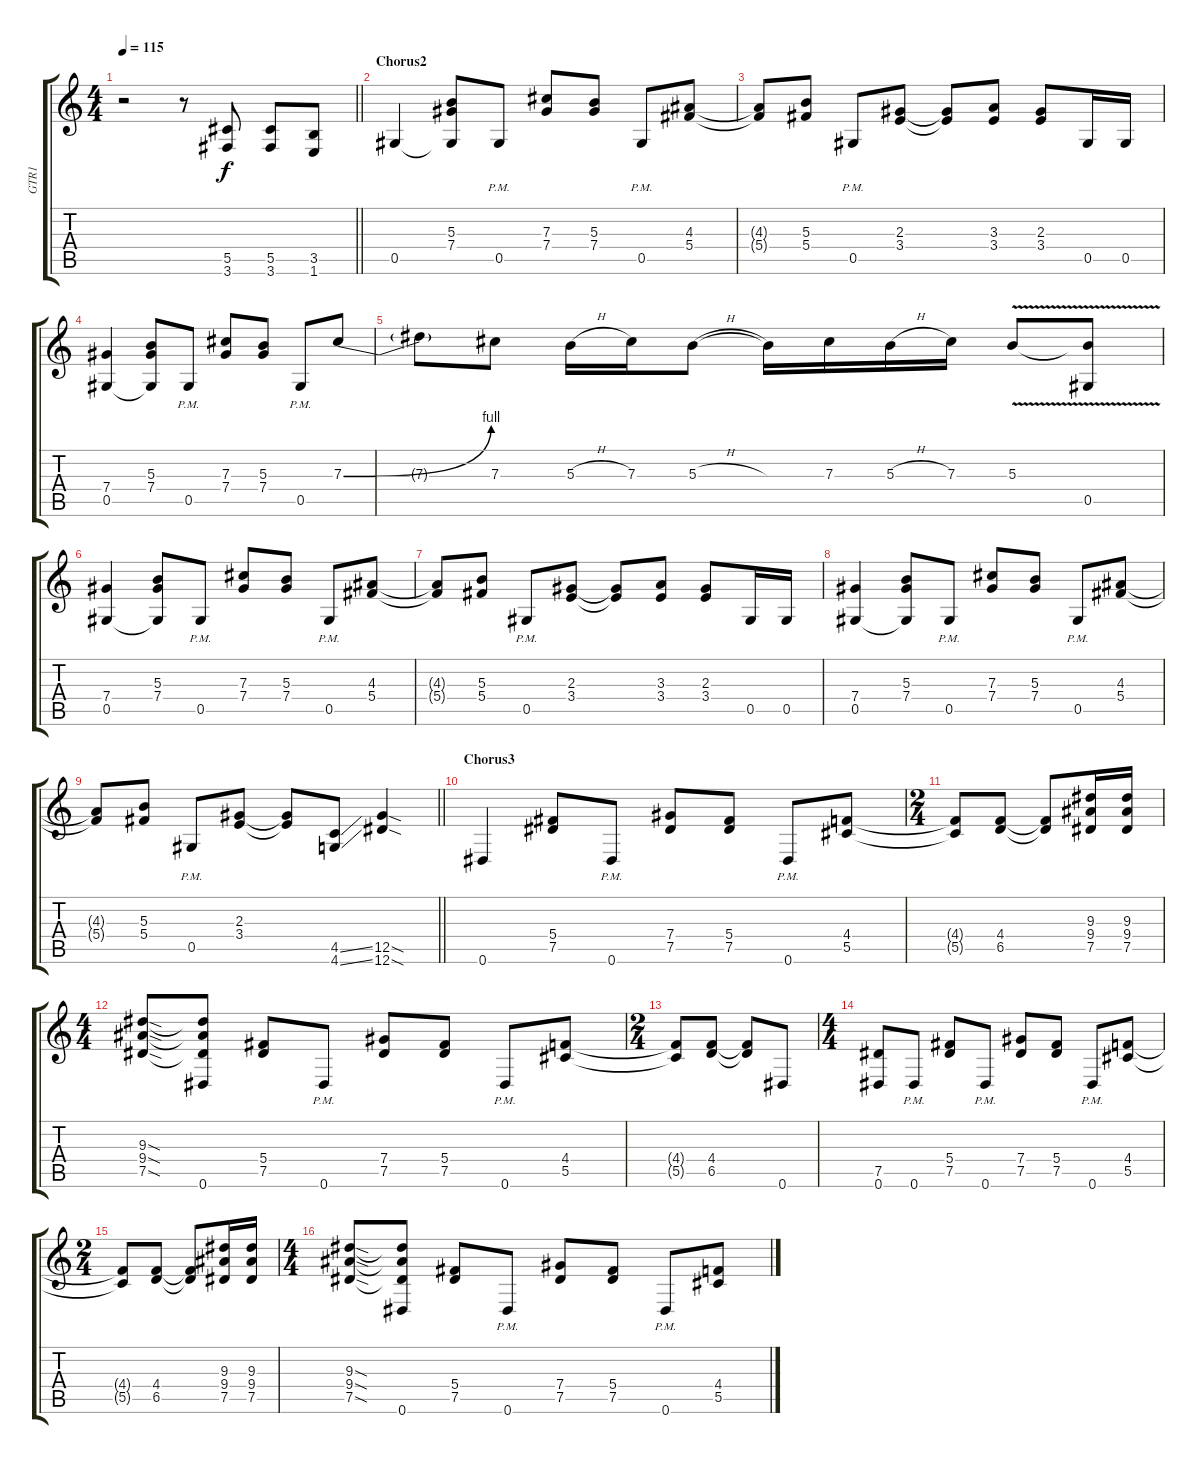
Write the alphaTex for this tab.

\track ("GTR1" "GTR1") {instrument distortionguitar}
\staff {score tabs}
\tuning (Eb4 Bb3 Gb3 Db3 Ab2 Eb2) {hide}
\ts (4 4)
\tempo 115
\clef g2
\barLineRight lightlight
\ks c
r.2{dy f} r.8 (5.5 3.6).8{volume 13} (5.5 3.6).8 (3.5 1.6).8 |
\section ("" "Chorus2")
0.5.4 (5.3 7.4 0.5{t}).8 0.5{pm}.8 (7.3 7.4).8 (5.3 7.4).8 0.5{pm}.8 (4.3 5.4).8 |
(4.3{t} 5.4{t}).8 (5.3 5.4).8 0.5{pm}.8 (2.3 3.4).8 (2.3{t} 3.4{t}).8 (3.3 3.4).8 (2.3 3.4).8 0.5.16 0.5.16 |
(7.4 0.5).4 (5.3 7.4 0.5{t}).8 0.5{pm}.8 (7.3 7.4).8 (5.3 7.4).8 0.5{pm}.8 7.3{be (bend 0 0 60 4)}.8 |
7.3{t}.8 7.3.8 5.3{h}.16 7.3.16 5.3{h}.8 5.3{t}.16 7.3.16 5.3{h}.16 7.3.16 5.3{v}.8 (5.3{t} 0.5).8 |
(7.4 0.5).4 (5.3 7.4 0.5{t}).8 0.5{pm}.8 (7.3 7.4).8 (5.3 7.4).8 0.5{pm}.8 (4.3 5.4).8 |
(4.3{t} 5.4{t}).8 (5.3 5.4).8 0.5{pm}.8 (2.3 3.4).8 (2.3{t} 3.4{t}).8 (3.3 3.4).8 (2.3 3.4).8 0.5.16 0.5.16 |
(7.4 0.5).4 (5.3 7.4 0.5{t}).8 0.5{pm}.8 (7.3 7.4).8 (5.3 7.4).8 0.5{pm}.8 (4.3 5.4).8 |
\barLineRight lightlight
(4.3{t} 5.4{t}).8 (5.3 5.4).8 0.5{pm}.8 (2.3 3.4).8 (2.3{t} 3.4{t}).8 (4.5{ss} 4.6{ss}).8 (12.5{sod} 12.6{sod}).4 |
\section ("" "Chorus3")
0.6.4 (5.4 7.5).8 0.6{pm}.8 (7.4 7.5).8 (5.4 7.5).8 0.6{pm}.8 (4.4 5.5).8 |
\ts (2 4)
(4.4{t} 5.5{t}).8 (4.4 6.5).8 (4.4{t} 6.5{t}).8 (9.3 9.4 7.5).16 (9.3 9.4 7.5).16 |
\ts (4 4)
(9.3{sod} 9.4{sod} 7.5{sod}).8 (9.3{t} 9.4{t} 7.5{t} 0.6).8 (5.4 7.5).8 0.6{pm}.8 (7.4 7.5).8 (5.4 7.5).8 0.6{pm}.8 (4.4 5.5).8 |
\ts (2 4)
(4.4{t} 5.5{t}).8 (4.4 6.5).8 (4.4{t} 6.5{t}).8 0.6.8 |
\ts (4 4)
(7.5 0.6).8 0.6{pm}.8 (5.4 7.5).8 0.6{pm}.8 (7.4 7.5).8 (5.4 7.5).8 0.6{pm}.8 (4.4 5.5).8 |
\ts (2 4)
(4.4{t} 5.5{t}).8 (4.4 6.5).8 (4.4{t} 6.5{t}).8 (9.3 9.4 7.5).16 (9.3 9.4 7.5).16 |
\ts (4 4)
(9.3{sod} 9.4{sod} 7.5{sod}).8 (9.3{t} 9.4{t} 7.5{t} 0.6).8 (5.4 7.5).8 0.6{pm}.8 (7.4 7.5).8 (5.4 7.5).8 0.6{pm}.8 (4.4 5.5).8
